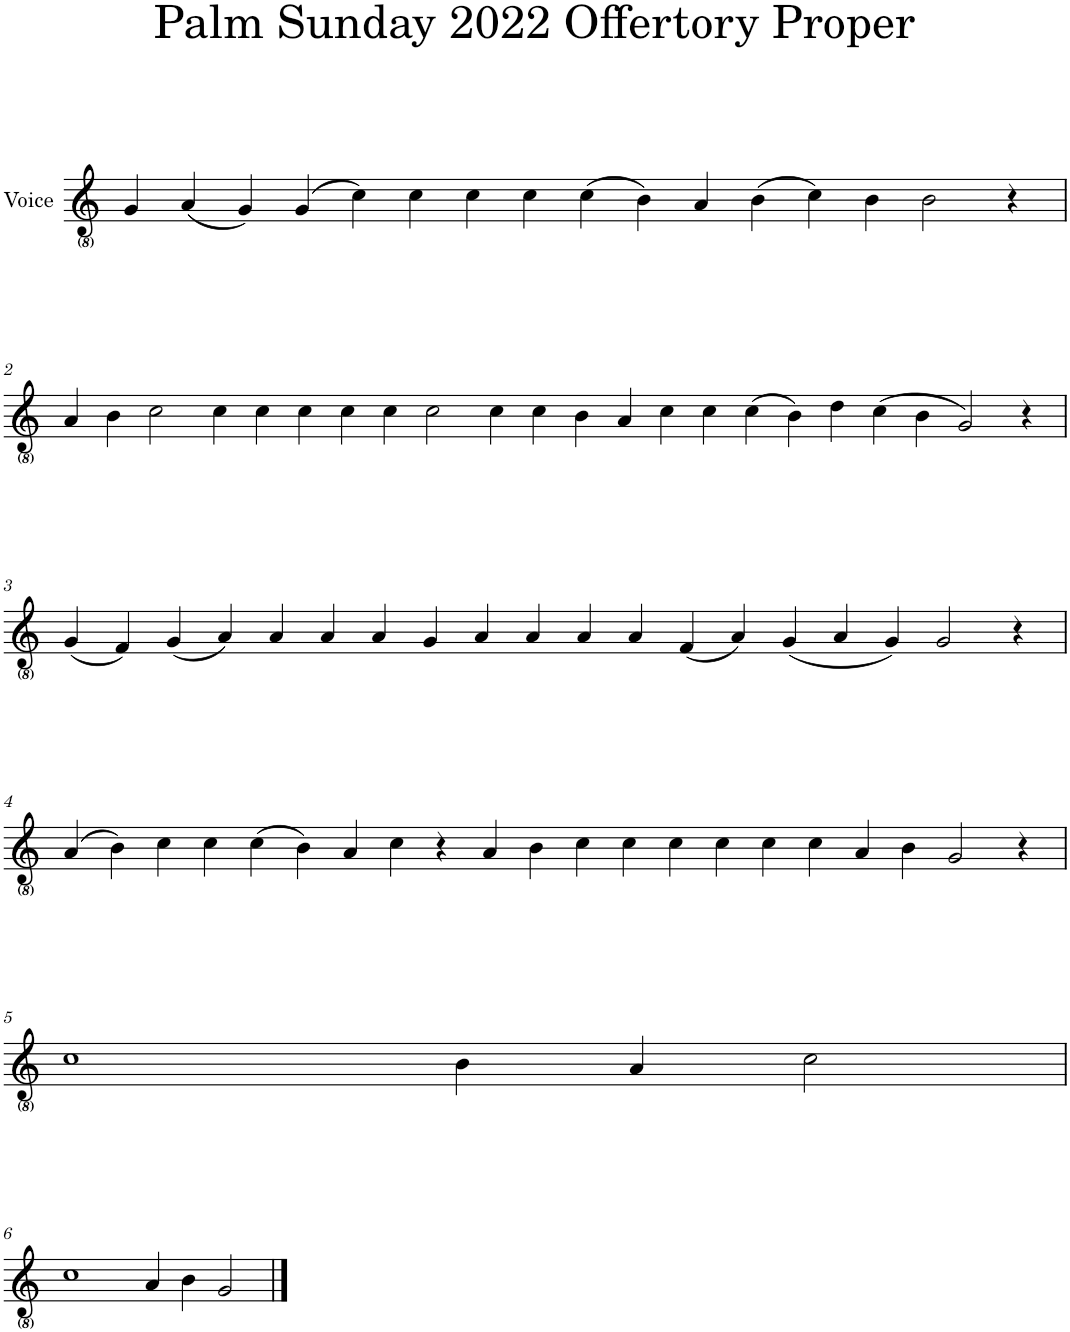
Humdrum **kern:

**kern
*part1
*staff1
*I"Voice
*I'V
*clefG2
*k[]
*M4/4
=1
4g/
(4a/
4g/)
(4g/
4cc\)
4cc\
4cc\
4cc\
(4cc\
4b\)
4a/
(4b\
4cc\)
4b\
2b\
4r
!!LO:LB:g=z
=2
4a/
4b\
2cc\
4cc\
4cc\
4cc\
4cc\
4cc\
2cc\
4cc\
4cc\
4b\
4a/
4cc\
4cc\
(4cc\
4b\)
4dd\
(4cc\
4b\
2g/)
4r
!!LO:LB:g=z
=3
(4g/
4f/)
(4g/
4a/)
4a/
4a/
4a/
4g/
4a/
4a/
4a/
4a/
(4f/
4a/)
(4g/
4a/
4g/)
2g/
4r
!!LO:LB:g=z
=4
(4a/
4b\)
4cc\
4cc\
(4cc\
4b\)
4a/
4cc\
4r
4a/
4b\
4cc\
4cc\
4cc\
4cc\
4cc\
4cc\
4a/
4b\
2g/
4r
!!LO:LB:g=z
=5
1cc
4b\
4a/
2cc\
!!LO:LB:g=z
=6
1cc
4a/
4b\
2g/
==
*-
